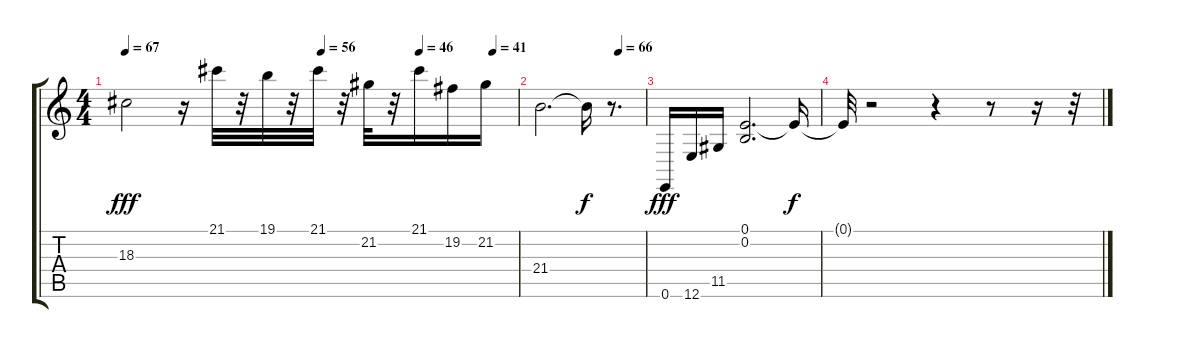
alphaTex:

\track "" {instrument fx5brightness}
\staff {score tabs}
\tuning (E4 B3 G3 D3 A2 E2) {hide}
\ts (4 4)
\tempo 67
\tempo (56 0.5)
\tempo (46 0.75)
\tempo (41 0.9375)
\clef g2
\ks c
18.3.2{dy fff} r.16 21.1.32 r.32 19.1.32 r.32 21.1.32 r.32 21.2.32 r.32 21.1.16 19.2.16 21.2.16 |
\tempo (66 0.75)
21.4.2{d} 21.4{t}.16{dy f} r.8{d} |
0.6.16{dy fff} 12.6.16 11.5.16 (0.1 0.2).2{d} 0.1{t}.16{dy f} |
0.1{t}.32 r.2 r.4 r.8 r.16 r.32
